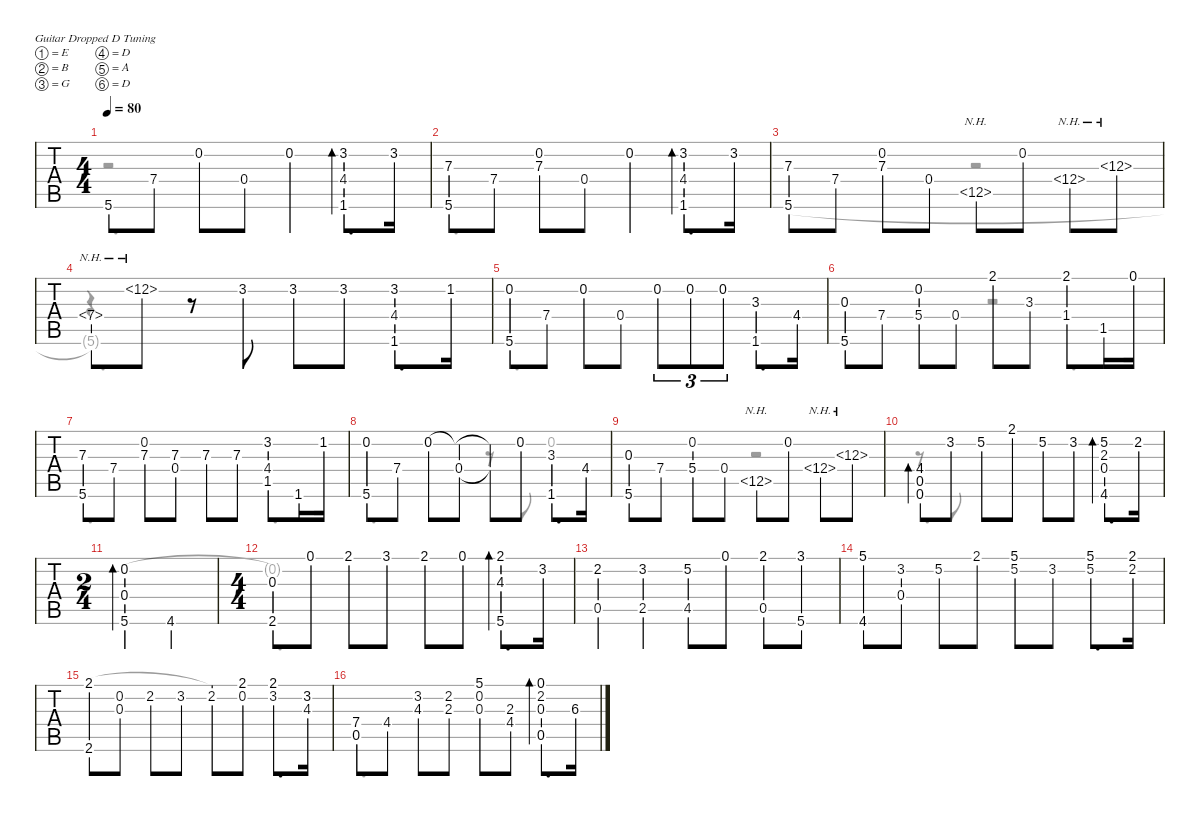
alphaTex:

\defaultSystemsLayout 4
\hideDynamics
\bracketExtendMode nobrackets
\singleTrackTrackNamePolicy hidden
\multiTrackTrackNamePolicy hidden
\firstSystemTrackNameOrientation horizontal
\otherSystemsTrackNameOrientation horizontal
\extendBarLines
\chordDiagramsInScore
\track ("ギター - クラシック" "ギター - クラシック") {instrument acousticguitarnylon}
\staff {tabs}
\tuning (E4 B3 G3 D3 A2 D2)
\voice
\ts (4 4)
\tempo 80
\clef g2
\scale
1.07929
\ks g
5.6{acc forcenatural}.8{dy mf instrument acousticguitarnylon beam Up} 7.4{acc forcenatural}.8{beam Up} 0.2{acc forcenatural}.8{beam Up} 0.4{acc forcenatural}.8{beam Up} 0.2{acc forcenatural}.4{beam Up} (3.2{acc forcenatural} 1.6{acc #} 4.4{acc #}).8{d bd 112 beam Up} 3.2{acc forcenatural}.16{beam Up} |
\scale
0.965835 (7.3{acc forcenatural} 5.6{acc forcenatural}).8{beam Up} 7.4{acc forcenatural}.8{beam Up} (7.3{acc forcenatural} 0.2{acc forcenatural}).8{beam Up} 0.4{acc forcenatural}.8{beam Up} 0.2{acc forcenatural}.4{beam Up} (3.2{acc forcenatural} 1.6{acc #} 4.4{acc #}).8{d bd 111 beam Up} 3.2{acc forcenatural}.16{beam Up} |
\scale
0.95487 (5.6{acc forcenatural} 7.3{acc forcenatural}).8{beam Up} 7.4{acc forcenatural}.8{beam Up} (7.3{acc forcenatural} 0.2{acc forcenatural}).8{beam Up} 0.4{acc forcenatural}.8{beam Up} 12.5{nh acc forcenatural}.8{beam Up} 0.2{acc forcenatural}.8{beam Up} 12.4{nh acc forcenatural}.8{beam Up} 12.3{nh acc forcenatural}.8{beam Up} |
\scale
1.0873 7.4{nh acc forcenatural}.8{beam Up} 12.2{nh acc forcenatural}.8{beam Up} r.8{beam Up} 3.2{acc forcenatural}.8{beam Up} 3.2{acc forcenatural}.8{beam Up} 3.2{acc forcenatural}.8{beam Up} (3.2{acc forcenatural} 1.6{acc #} 4.4{acc #}).8{d beam Up} 1.2{acc forcenatural}.16{beam Up} |
\scale
0.971346 (0.2{acc forcenatural} 5.6{acc forcenatural}).8{beam Up} 7.4{acc forcenatural}.8{beam Up} 0.2{acc forcenatural}.8{beam Up} 0.4{acc forcenatural}.8{beam Up} 0.2{acc forcenatural}.8{tu (3 2) beam Up} 0.2{acc forcenatural}.8{tu (3 2) beam Up} 0.2{acc forcenatural}.8{tu (3 2) beam Up} (3.3{acc b} 1.6{acc #}).8{d beam Up} 4.4{acc #}.16{beam Up} |
\scale
0.941352 (0.3{acc forcenatural} 5.6{acc forcenatural}).8{beam Up} 7.4{acc forcenatural}.8{beam Up} (0.2{acc forcenatural} 5.4{acc forcenatural}).8{beam Up} 0.4{acc forcenatural}.8{beam Up} 2.1{acc #}.8{beam Up} 3.3{acc b}.8{beam Up} (1.4{acc b} 2.1{acc #}).8{beam Up} 1.5{acc b}.16{beam Up} 0.1{acc forcenatural}.16{beam Up} |
\scale
1.09331 (5.6{acc forcenatural} 7.3{acc forcenatural}).8{beam Up} 7.4{acc forcenatural}.8{beam Up} (7.3{acc forcenatural} 0.2{acc forcenatural}).8{beam Up} (0.4{acc forcenatural} 7.3{acc forcenatural}).8{beam Up} 7.3{acc forcenatural}.8{beam Up} 7.3{acc forcenatural}.8{beam Up} (4.4{acc #} 1.5{acc b} 3.2{acc forcenatural}).8{beam Up} 1.6{acc #}.16{beam Up} 1.2{acc forcenatural}.16{beam Up} |
\scale
0.953087 (0.2{acc forcenatural} 5.6{acc forcenatural}).8{beam Up} 7.4{acc forcenatural}.8{beam Up} 0.2{acc forcenatural}.8{beam Up} (0.4{acc forcenatural} 0.2{t acc forcenatural}).8{beam Up} (0.2{t acc forcenatural} 0.4{t acc forcenatural}).8{beam Up} 0.2{acc forcenatural}.8{beam Up} (3.3{acc b} 1.6{acc #}).8{d beam Up} 4.4{acc #}.16{beam Up} |
\scale
0.953602 (0.3{acc forcenatural} 5.6{acc forcenatural}).8{beam Up} 7.4{acc forcenatural}.8{beam Up} (5.4{acc forcenatural} 0.2{acc forcenatural}).8{beam Up} 0.4{acc forcenatural}.8{beam Up} 12.5{nh acc forcenatural}.8{beam Up} 0.2{acc forcenatural}.8{beam Up} 12.4{nh acc forcenatural}.8{beam Up} 12.3{nh acc forcenatural}.8{beam Up} |
\scale
1.2458 (4.4{acc #} 0.5{acc forcenatural} 0.6{acc forcenatural}).8{bd 110 beam Up} 3.2{acc forcenatural}.8{beam Up} 5.2{acc forcenatural}.8{beam Up} 2.1{acc #}.8{beam Up} 5.2{acc forcenatural}.8{beam Up} 3.2{acc forcenatural}.8{beam Up} (5.2{acc forcenatural} 0.4{acc forcenatural} 4.6{acc #} 2.3{acc forcenatural}).8{d bd 108 beam Up} 2.2{acc #}.16{beam Up} |
\ts (2 4)
\beaming (8 2 2)
\scale
0.679397 (5.6{acc forcenatural} 0.2{acc forcenatural} 0.4{acc forcenatural}).4{bd 109 beam Up} 4.6{acc #}.4{beam Up} |
\ts (4 4)
\beaming (8 2 2 2 2)
\scale
1.0748 (2.6{acc forcenatural} 0.3{acc forcenatural}).8{beam Up} 0.1{acc forcenatural}.8{beam Up} 2.1{acc #}.8{beam Up} 3.1{acc forcenatural}.8{beam Up} 2.1{acc #}.8{beam Up} 0.1{acc forcenatural}.8{beam Up} (2.1{acc #} 4.3{acc forcenatural} 5.6{acc forcenatural}).8{d bd 107 beam Up} 3.2{acc forcenatural}.16{beam Up} |
\ks d
(0.5{acc forcenatural} 2.2{acc #}).4{beam Up} (3.2{acc forcenatural} 2.5{acc forcenatural}).4{beam Up} (4.5{acc #} 5.2{acc forcenatural}).8{beam Up} 0.1{acc forcenatural}.8{beam Up} (2.1{acc #} 0.5{acc forcenatural}).8{beam Up} (5.6{acc forcenatural} 3.1{acc forcenatural}).8{beam Up} |
(5.1{acc forcenatural} 4.6{acc #}).8{beam Up} (3.2{acc forcenatural} 0.4{acc forcenatural}).8{beam Up} 5.2{acc forcenatural}.8{beam Up} 2.1{acc #}.8{beam Up} (5.2{acc forcenatural} 5.1{acc forcenatural}).8{beam Up} 3.2{acc forcenatural}.8{beam Up} (5.1{acc forcenatural} 5.2{acc forcenatural}).8{d beam Up} (2.1{acc #} 2.2{acc #}).16{beam Up} |
(2.1{acc #} 2.6{acc forcenatural}).8{beam Up} (0.2{acc forcenatural} 0.3{acc forcenatural}).8{beam Up} 2.2{acc #}.8{beam Up} 3.2{acc forcenatural}.8{beam Up} 2.2{acc #}.8{beam Up} (0.2{acc forcenatural} 2.1{acc #}).8{beam Up} (2.1{acc #} 3.2{acc forcenatural}).8{d beam Up} (3.2{acc forcenatural} 4.3{acc forcenatural}).16{beam Up} |
\scale
1.1012
\ks g
(7.4{acc forcenatural} 0.5{acc forcenatural}).8{beam Up} 4.4{acc #}.8{beam Up} (3.2{acc forcenatural} 4.3{acc forcenatural}).8{beam Up} (2.2{acc #} 2.3{acc forcenatural}).8{beam Up} (5.1{acc forcenatural} 0.2{acc forcenatural} 0.3{acc forcenatural}).8{beam Up} (2.3{acc forcenatural} 4.4{acc #}).8{beam Up} (0.1{acc forcenatural} 2.2{acc #} 0.3{acc forcenatural} 0.5{acc forcenatural}).8{d bd 105 beam Up} 6.3{acc #}.16{beam Up}
\voice
\clef g2
\ottava regular
\simile none
\scale
1.07929
\ks g
5.6{acc forcenatural}.2{d dy mf beam Down} 1.6{acc #}.4{beam Down} |
\scale
0.965835 5.6{acc forcenatural}.2{d beam Down} 1.6{acc #}.4{beam Down} |
\scale
0.95487 5.6{acc forcenatural}.1{beam Down} |
\scale
1.0873 5.6{t acc forcenatural}.2{d beam Down} 1.6{acc #}.4{beam Down} |
\scale
0.971346 5.6{acc forcenatural}.2{d beam Down} 1.6{acc #}.4{beam Down} |
\scale
0.941352 5.6{acc forcenatural}.2{beam Down} r.2{beam Down} |
\scale
1.09331 5.6{acc forcenatural}.2{d beam Down} 1.5{acc #}.8{beam Down} 1.6{acc #}.8{beam Down} |
\scale
0.953087 5.6{acc forcenatural}.2{d beam Down} 1.6{acc #}.4{beam Down} |
\scale
0.953602 5.6{acc forcenatural}.1{beam Down} |
\scale
1.2458 (4.4{acc #} 0.5{acc forcenatural} 0.6{acc forcenatural}).2{d beam Down} 4.6{acc #}.4{beam Down} |
\scale
0.679397 5.6{acc forcenatural}.4{beam Down} 4.6{acc #}.4{beam Down} |
\scale
1.0748 (2.6{acc forcenatural} 0.3{acc forcenatural}).2{d beam Down} (5.6{acc forcenatural} 4.3{acc forcenatural}).4{beam Down} |
\ks d
|
4.6{acc #}.1{beam Down} |
2.6{acc forcenatural}.1{beam Down} |
\scale
1.1012
\ks g
0.5{acc forcenatural}.2{d beam Down} 0.5{acc forcenatural}.4{beam Down}
\voice
\clef g2
\ottava regular
\simile none
\scale
1.07929
\ks g
r.2{dy mf beam Down} 0.2{acc forcenatural}.4{beam Down} 3.2{acc forcenatural}.8{d beam Down} 3.2{acc forcenatural}.16{beam Down} |
\scale
0.965835 7.3{acc forcenatural}.4{beam Down} 7.3{acc forcenatural}.4{beam Down} 0.2{acc forcenatural}.4{beam Down} 3.2{acc forcenatural}.8{d beam Down} 3.2{acc forcenatural}.16{beam Down} |
\scale
0.95487 7.3{acc forcenatural}.4{beam Down} 7.3{acc forcenatural}.4{beam Down} r.2{beam Down} |
\scale
1.0873 r.4{beam Down} r.8{beam Down} 3.2{acc forcenatural}.8{beam Down} 3.2{acc forcenatural}.8{beam Down} 3.2{acc forcenatural}.8{beam Down} 3.2{acc forcenatural}.8{d beam Down} 1.2{acc forcenatural}.16{beam Down} |
\scale
0.971346 0.2{acc forcenatural}.4{beam Down} 0.2{acc forcenatural}.4{beam Down} 0.2{acc forcenatural}.8{tu (3 2) beam Up} 0.2{acc forcenatural}.8{tu (3 2) beam Up} 0.2{acc forcenatural}.8{tu (3 2) beam Up} 3.3{acc #}.8{d beam Up} 4.4{acc #}.16{beam Up} |
\scale
0.941352 0.3{acc forcenatural}.4{beam Up} 0.2{acc forcenatural}.4{beam Up} 2.1{acc #}.4{beam Down} 2.1{acc #}.8{d beam Down} 0.1{acc forcenatural}.16{beam Down} |
\scale
1.09331 7.3{acc forcenatural}.4{beam Down} 7.3{acc forcenatural}.8{beam Down} 7.3{acc forcenatural}.8{beam Down} 7.3{acc forcenatural}.8{beam Down} 7.3{acc forcenatural}.8{beam Down} 3.2{acc forcenatural}.8{d beam Down} 1.2{acc forcenatural}.16{beam Down} |
\scale
0.953087 0.2{acc forcenatural}.4{beam Down} 0.2{acc forcenatural}.4{beam Down} r.8{beam Down} 0.2{acc forcenatural}.8{beam Down} 0.2{acc forcenatural}.8{d beam Up} 4.4{acc #}.16{beam Up} |
\scale
0.953602 0.3{acc forcenatural}.4{beam Up} 5.4{acc forcenatural}.4{beam Up} r.2{beam Up} |
\scale
1.2458 r.8{beam Down} 3.2{acc forcenatural}.8{beam Down} 5.2{acc forcenatural}.8{beam Down} 2.1{acc #}.8{beam Down} 5.2{acc forcenatural}.8{beam Down} 3.2{acc forcenatural}.8{beam Down} 5.2{acc forcenatural}.8{d beam Down} 2.2{acc #}.16{beam Down} |
\scale
0.679397 (0.2{acc forcenatural} 0.4{acc forcenatural}).2{beam Up} |
\scale
1.0748 0.2{t acc forcenatural}.8{beam Down} 0.1{acc forcenatural}.8{beam Down} 2.1{acc #}.8{beam Down} 3.1{acc forcenatural}.8{beam Down} 2.1{acc #}.8{beam Down} 0.1{acc forcenatural}.8{beam Down} 2.1{acc #}.8{d beam Down} 3.2{acc forcenatural}.16{beam Down} |
\ks d
2.2{acc #}.4{beam Down} 3.2{acc forcenatural}.4{beam Down} 5.2{acc forcenatural}.8{beam Down} 0.1{acc forcenatural}.8{beam Down} 2.1{acc #}.8{beam Down} 3.1{acc forcenatural}.8{beam Down} |
5.1{acc forcenatural}.2{beam Down} 5.1{acc forcenatural}.4{beam Down} 5.1{acc forcenatural}.8{d beam Down} 2.1{acc #}.16{beam Down} |
2.1{acc #}.2{beam Down} 2.1{t acc #}.8{beam Down} 2.1{acc #}.8{beam Down} 2.1{acc #}.8{d beam Down} 3.2{acc forcenatural}.16{beam Down} |
\scale
1.1012
\ks g
7.4{acc forcenatural}.2{beam Up} 5.1{acc forcenatural}.4{beam Down} 0.1{acc forcenatural}.8{d beam Down} 6.3{acc #}.16{beam Down}
